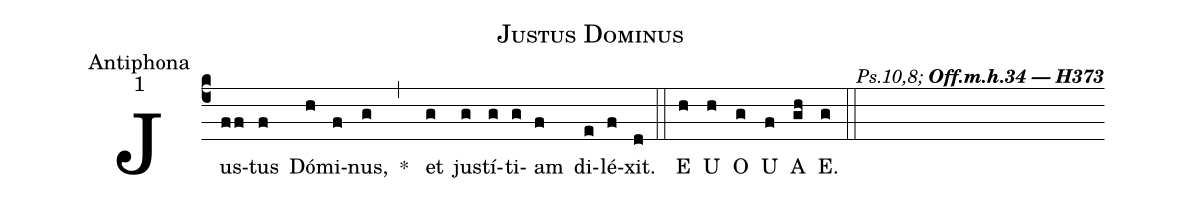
name:Justus Dominus;
office-part:Antiphona;
mode:1;
commentary:{\itshape\mdseries Ps.10,8;\/} {\bfseries Off.m.h.34 --- H373};
%%
(c4)Jus(ff)tus(f) Dó(h)mi(f)nus,(g) <sp>*</sp> (,) et(g) jus(g)tí(g)ti(g)am(f) di(e)lé(f)xit.(d) (::)
<eu> E(h) U(h) O(g) U(f) A(gh) E.(g) </eu> (::)
